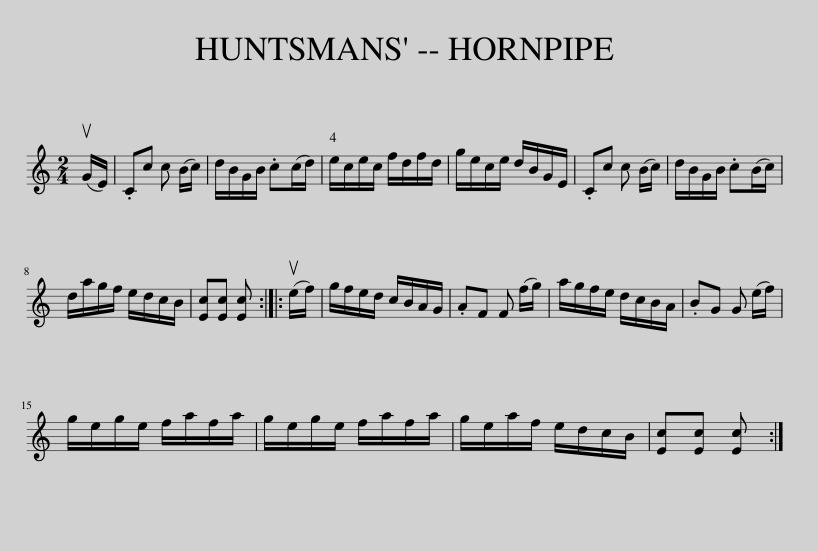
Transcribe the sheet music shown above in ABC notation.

X:1
L:1/8
M:2/4
I:linebreak $
K:C
V:1 treble
V:1
 (uG/E/) | .Cc c (B/c/) | d/B/G/B/ .c(c/d/) | e/c/e/c/ f/d/f/d/ | g/e/c/e/ d/B/G/E/ | %5
 .Cc c (B/c/) | d/B/G/B/ .c(B/c/) |$ d/a/g/f/ e/d/c/B/ | [Ec][Ec] [Ec] :: (ue/f/) | %10
 g/f/e/d/ c/B/A/G/ | .AF F (f/g/) | a/g/f/e/ d/c/B/A/ | .BG G (e/f/) |$ g/e/g/e/ f/a/f/a/ | %15
 g/e/g/e/ f/a/f/a/ | g/e/a/f/ e/d/c/B/ | [Ec][Ec] [Ec] :| %18
